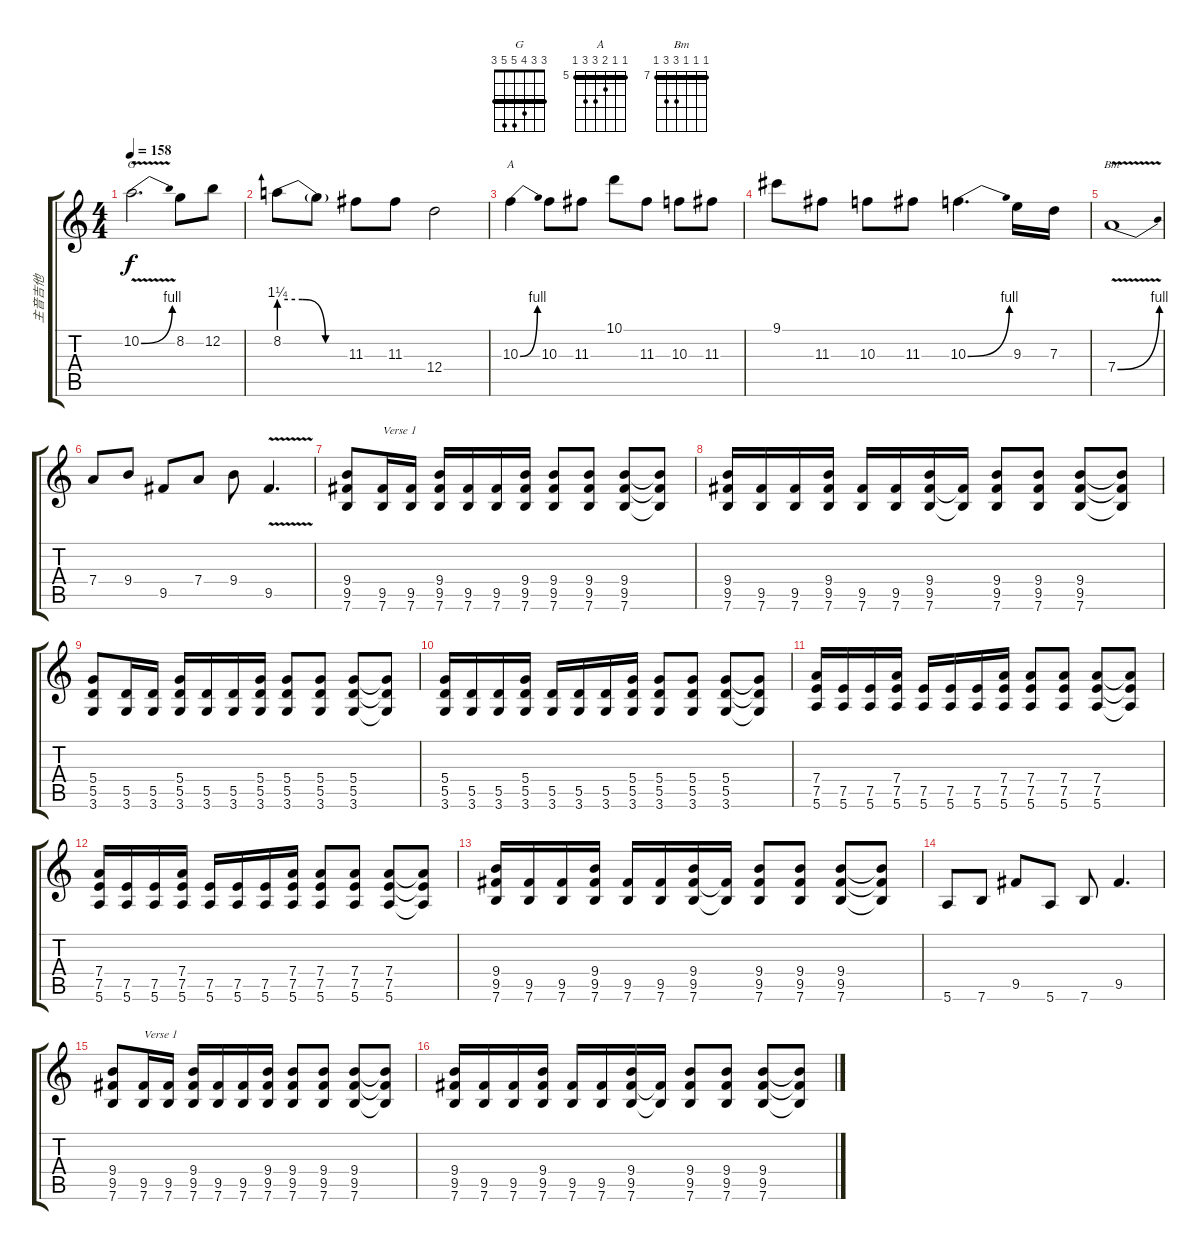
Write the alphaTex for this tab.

\track ("主音吉他" "主音吉他") {instrument overdrivenguitar}
\staff {score tabs}
\tuning (E4 B3 G3 D3 A2 E2) {hide}
\chord ("G" 3 3 4 5 5 3) {barre 3}
\chord ("A" 5 5 6 7 7 5) {firstfret 5 barre 5}
\chord ("Bm" 7 7 7 9 9 7) {firstfret 7 barre 7}
\ts (4 4)
\tempo 158
\clef g2
\ks c
10.2{be (bend 0 0 60 4) v}.2{d ch "G" dy f} 8.2.8 12.2.8 |
8.2{be (custom 0 5 20 5 40 0 60 0)}.8 8.2{t}.8 11.3.8 11.3.8 12.4.2 |
10.3{be (bend 0 0 60 4)}.4{ch "A"} 10.3.8 11.3.8 10.1.8 11.3.8 10.3.8 11.3.8 |
9.1.8 11.3.8 10.3.8 11.3.8 10.3{be (bend 0 0 60 4)}.4{d} 9.3.16 7.3.16 |
7.4{be (bend 0 0 60 4) v}.1{ch "Bm"} |
7.4.8 9.4.8 9.5.8 7.4.8 9.4.8 9.5{v}.4{d} |
(9.4 9.5 7.6).8 (9.5 7.6).16{txt "Verse 1"} (9.5 7.6).16 (9.4 9.5 7.6).16 (9.5 7.6).16 (9.5 7.6).16 (9.4 9.5 7.6).16 (9.4 9.5 7.6).8 (9.4 9.5 7.6).8 (9.4 9.5 7.6).8 (9.4{t} 9.5{t} 7.6{t}).8 |
(9.4 9.5 7.6).16 (9.5 7.6).16 (9.5 7.6).16 (9.4 9.5 7.6).16 (9.5 7.6).16 (9.5 7.6).16 (9.4 9.5 7.6).16 (9.5{t} 7.6{t}).16 (9.4 9.5 7.6).8 (9.4 9.5 7.6).8 (9.4 9.5 7.6).8 (9.4{t} 9.5{t} 7.6{t}).8 |
(5.4 5.5 3.6).8 (5.5 3.6).16 (5.5 3.6).16 (5.4 5.5 3.6).16 (5.5 3.6).16 (5.5 3.6).16 (5.4 5.5 3.6).16 (5.4 5.5 3.6).8 (5.4 5.5 3.6).8 (5.4 5.5 3.6).8 (5.4{t} 5.5{t} 3.6{t}).8 |
(5.4 5.5 3.6).16 (5.5 3.6).16 (5.5 3.6).16 (5.4 5.5 3.6).16 (5.5 3.6).16 (5.5 3.6).16 (5.5 3.6).16 (5.4 5.5 3.6).16 (5.4 5.5 3.6).8 (5.4 5.5 3.6).8 (5.4 5.5 3.6).8 (5.4{t} 5.5{t} 3.6{t}).8 |
(7.4 7.5 5.6).16 (7.5 5.6).16 (7.5 5.6).16 (7.4 7.5 5.6).16 (7.5 5.6).16 (7.5 5.6).16 (7.5 5.6).16 (7.4 7.5 5.6).16 (7.4 7.5 5.6).8 (7.4 7.5 5.6).8 (7.4 7.5 5.6).8 (7.4{t} 7.5{t} 5.6{t}).8 |
(7.4 7.5 5.6).16 (7.5 5.6).16 (7.5 5.6).16 (7.4 7.5 5.6).16 (7.5 5.6).16 (7.5 5.6).16 (7.5 5.6).16 (7.4 7.5 5.6).16 (7.4 7.5 5.6).8 (7.4 7.5 5.6).8 (7.4 7.5 5.6).8 (7.4{t} 7.5{t} 5.6{t}).8 |
(9.4 9.5 7.6).16 (9.5 7.6).16 (9.5 7.6).16 (9.4 9.5 7.6).16 (9.5 7.6).16 (9.5 7.6).16 (9.4 9.5 7.6).16 (9.5{t} 7.6{t}).16 (9.4 9.5 7.6).8 (9.4 9.5 7.6).8 (9.4 9.5 7.6).8 (9.4{t} 9.5{t} 7.6{t}).8 |
5.6.8 7.6.8 9.5.8 5.6.8 7.6.8 9.5.4{d} |
(9.4 9.5 7.6).8 (9.5 7.6).16{txt "Verse 1"} (9.5 7.6).16 (9.4 9.5 7.6).16 (9.5 7.6).16 (9.5 7.6).16 (9.4 9.5 7.6).16 (9.4 9.5 7.6).8 (9.4 9.5 7.6).8 (9.4 9.5 7.6).8 (9.4{t} 9.5{t} 7.6{t}).8 |
(9.4 9.5 7.6).16 (9.5 7.6).16 (9.5 7.6).16 (9.4 9.5 7.6).16 (9.5 7.6).16 (9.5 7.6).16 (9.4 9.5 7.6).16 (9.5{t} 7.6{t}).16 (9.4 9.5 7.6).8 (9.4 9.5 7.6).8 (9.4 9.5 7.6).8 (9.4{t} 9.5{t} 7.6{t}).8
